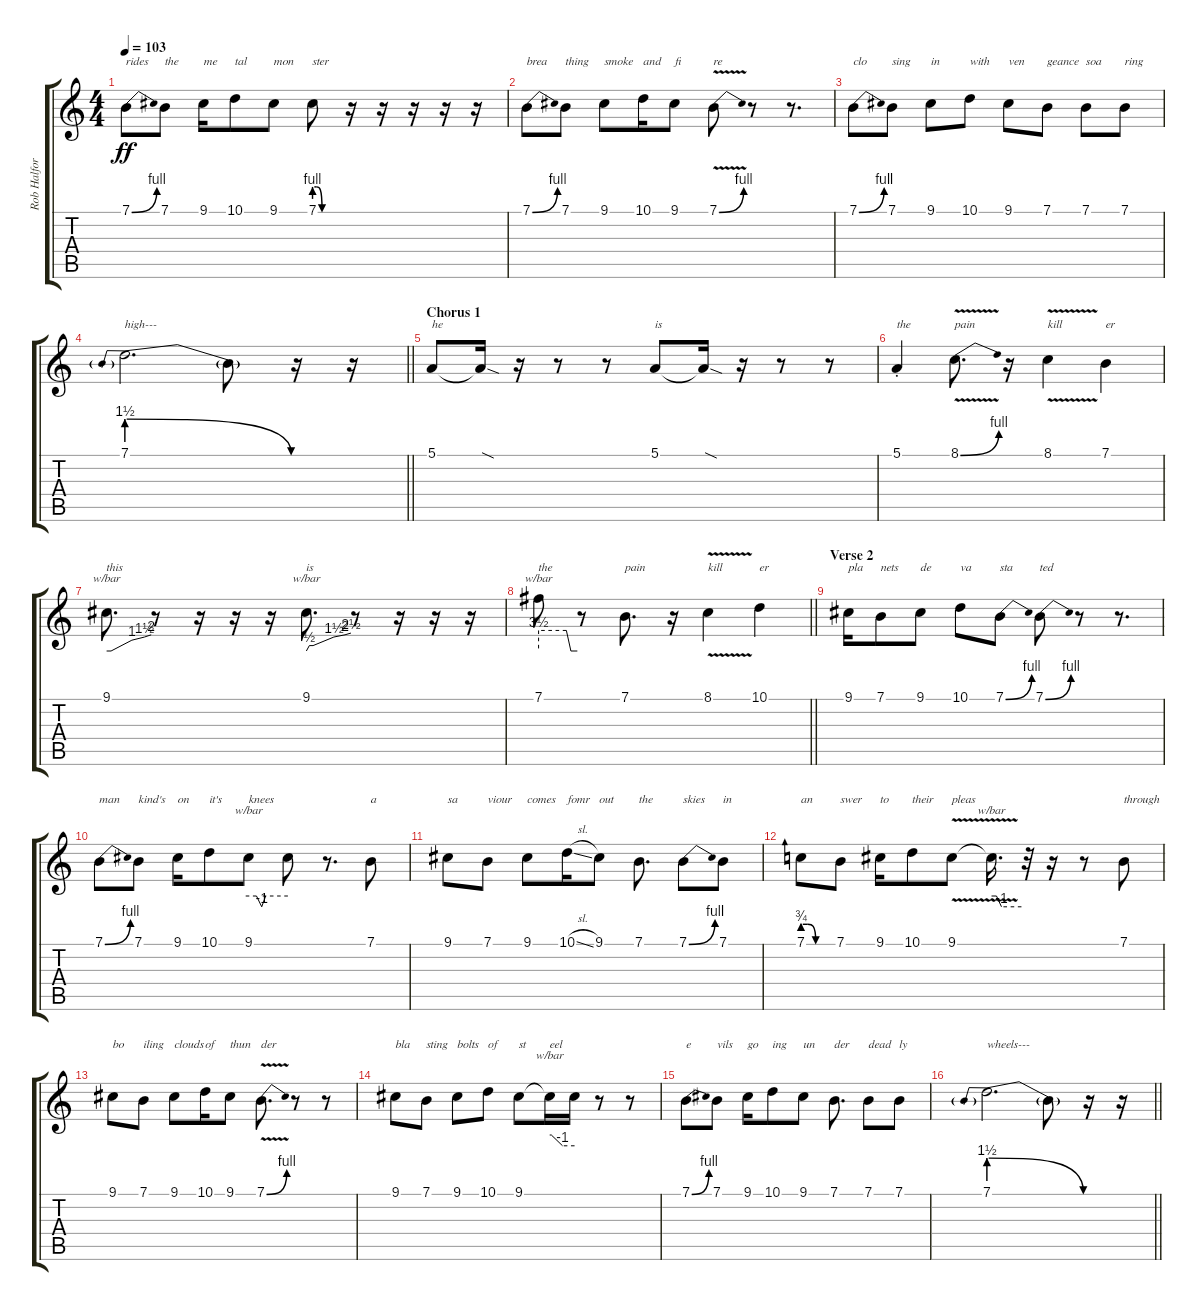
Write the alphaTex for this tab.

\track ("Rob Halford" "Rob Halfor") {instrument violin}
\staff {score tabs}
\tuning (E4 B3 G3 D3 A2 E2) {hide}
\ts (4 4)
\tempo 103
\clef g2
\ks c
7.1{be (bend 0 0 60 4)}.8{txt "rides" dy ff} 7.1.8{txt "the"} 9.1.16{txt "me"} 10.1.8{txt "tal"} 9.1.8{txt "mon"} 7.1{be (custom 0 4 5 4 17 0 60 0)}.8{txt "ster"} r.16 r.16 r.16 r.16 r.16 |
7.1{be (bend 0 0 60 4)}.8{txt "brea"} 7.1.8{txt "thing"} 9.1.8{txt "smoke"} 10.1.16{txt "and"} 9.1.8{txt "fi"} 7.1{be (bend 0 0 60 4) v}.8{txt "re"} r.8 r.8{d} |
7.1{be (bend 0 0 60 4)}.8{txt "clo"} 7.1.8{txt "sing"} 9.1.8{txt "in"} 10.1.8{txt "with"} 9.1.8{txt "ven"} 7.1.8{txt "geance"} 7.1.8{txt "soa"} 7.1.8{txt "ring"} |
\barLineRight lightlight
7.1{be (prebendrelease 0 6 60 0)}.2{d txt "high---"} 7.1{t}.8 r.16 r.16 |
\section ("" "Chorus 1")
5.1.8{txt "he"} 5.1{sod t}.16 r.16 r.8 r.8 5.1.8{txt "is"} 5.1{sod t}.16 r.16 r.8 r.8 |
5.1{st}.4{txt "the"} 8.1{be (bend 0 0 60 4) v}.8{d txt "pain"} r.16 8.1{v}.4{txt "kill"} 7.1.4{txt "er"} |
9.1.8{d tbe (custom default 0 0 6 0 34 4 51 6 60 8) txt "this"} r.8 r.16 r.16 r.16 9.1.8{d tbe (custom default 0 0 4 2 9 2 37 6 52 8 60 10) txt "is"} r.8 r.16 r.16 r.16 |
\barLineRight lightlight
7.1.8{tbe (custom default 0 14 43 14 50 0 60 0) txt "the"} r.8 7.1.8{d txt "pain"} r.16 8.1{v}.4{txt "kill"} 10.1.4{txt "er"} |
\section ("" "Verse 2")
9.1.16{txt "pla"} 7.1.8{txt "nets"} 9.1.8{txt "de"} 10.1.8{txt "va"} 7.1{be (bend 0 0 60 4)}.8{txt "sta"} 7.1{be (bend 0 0 60 4)}.8{txt "ted"} r.8 r.8{d} |
7.1{be (bend 0 0 60 4)}.8{txt "man"} 7.1.8{txt "kind's"} 9.1.16{txt "on"} 10.1.8{txt "it's"} 9.1.8{tbe (custom default 0 0 12 0 20 -4 26 0 60 0) txt "knees"} 9.1{t}.8 r.8{d} 7.1.8{txt "a"} |
9.1.8{txt "sa"} 7.1.8{txt "viour"} 9.1.8{txt "comes"} 10.1{sl}.16{txt "fomr"} 9.1.8{txt "out"} 7.1.8{d txt "the"} 7.1{be (bend 0 0 60 4)}.8{txt "skies"} 7.1.8{txt "in"} |
7.1{be (custom 0 3 10 3 26 0 60 0)}.8{txt "an"} 7.1.8{txt "swer"} 9.1.16{txt "to"} 10.1.8{txt "their"} 9.1{v}.8{txt "pleas"} 9.1{t}.16{d tbe (custom default 0 0 10 0 20 -4 60 -4)} r.32 r.16 r.8 7.1.8{txt "through"} |
9.1.8{txt "bo"} 7.1.8{txt "iling"} 9.1.8{txt "clouds"} 10.1.16{txt "of"} 9.1.8{txt "thun"} 7.1{be (bend 0 0 60 4) v}.8{d txt "der"} r.8 r.8 |
9.1.8{txt "bla"} 7.1.8{txt "sting"} 9.1.8{txt "bolts"} 10.1.8{txt "of"} 9.1.8{txt "st"} 9.1{t}.16{tbe (custom default 0 0 4 0 31 -4 60 -4) txt "eel"} 9.1{t}.16 r.8 r.8 |
7.1{be (bend 0 0 60 4)}.8{txt "e"} 7.1.8{txt "vils"} 9.1.16{txt "go"} 10.1.8{txt "ing"} 9.1.8{txt "un"} 7.1.8{d txt "der"} 7.1.8{txt "dead"} 7.1.8{txt "ly"} |
\barLineRight lightlight
7.1{be (prebendrelease 0 6 60 0)}.2{d txt "wheels---"} 7.1{t}.8 r.16 r.16
